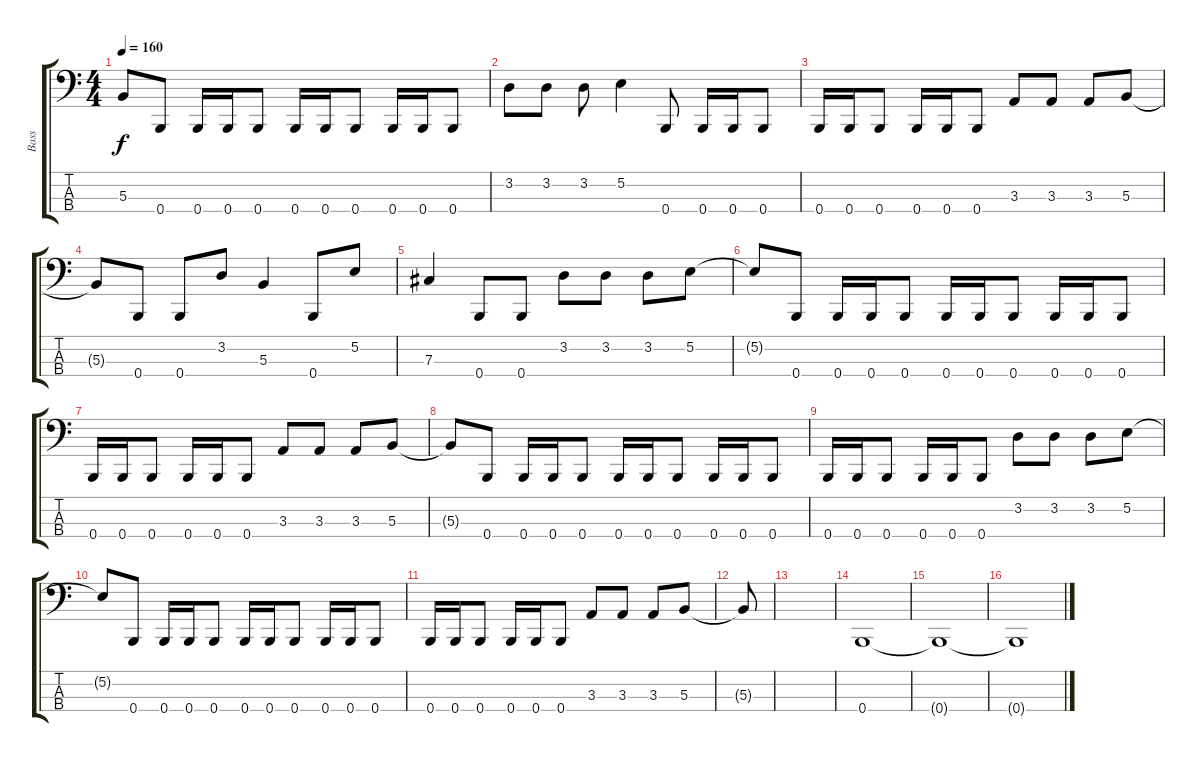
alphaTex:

\track ("Bass" "Bass") {instrument electricbasspick bank 75}
\staff {score tabs}
\tuning (E2 B1 Gb1 B0) {hide}
\ts (4 4)
\tempo 160
\clef f4
\ks c
5.3{t}.8{dy f} 0.4.8 0.4.16 0.4.16 0.4.8 0.4.16 0.4.16 0.4.8 0.4.16 0.4.16 0.4.8 |
3.2.8 3.2.8 3.2.8 5.2.4 0.4.8 0.4.16 0.4.16 0.4.8 |
0.4.16 0.4.16 0.4.8 0.4.16 0.4.16 0.4.8 3.3.8 3.3.8 3.3.8 5.3.8 |
5.3{t}.8 0.4.8 0.4.8 3.2.8 5.3.4 0.4.8 5.2.8 |
7.3.4 0.4.8 0.4.8 3.2.8 3.2.8 3.2.8 5.2.8 |
5.2{t}.8 0.4.8 0.4.16 0.4.16 0.4.8 0.4.16 0.4.16 0.4.8 0.4.16 0.4.16 0.4.8 |
0.4.16 0.4.16 0.4.8 0.4.16 0.4.16 0.4.8 3.3.8 3.3.8 3.3.8 5.3.8 |
5.3{t}.8 0.4.8 0.4.16 0.4.16 0.4.8 0.4.16 0.4.16 0.4.8 0.4.16 0.4.16 0.4.8 |
0.4.16 0.4.16 0.4.8 0.4.16 0.4.16 0.4.8 3.2.8 3.2.8 3.2.8 5.2.8 |
5.2{t}.8 0.4.8 0.4.16 0.4.16 0.4.8 0.4.16 0.4.16 0.4.8 0.4.16 0.4.16 0.4.8 |
0.4.16 0.4.16 0.4.8 0.4.16 0.4.16 0.4.8 3.3.8 3.3.8 3.3.8 5.3.8 |
5.3{t}.8 |
|
0.4.1 |
0.4{t}.1 |
0.4{t}.1
